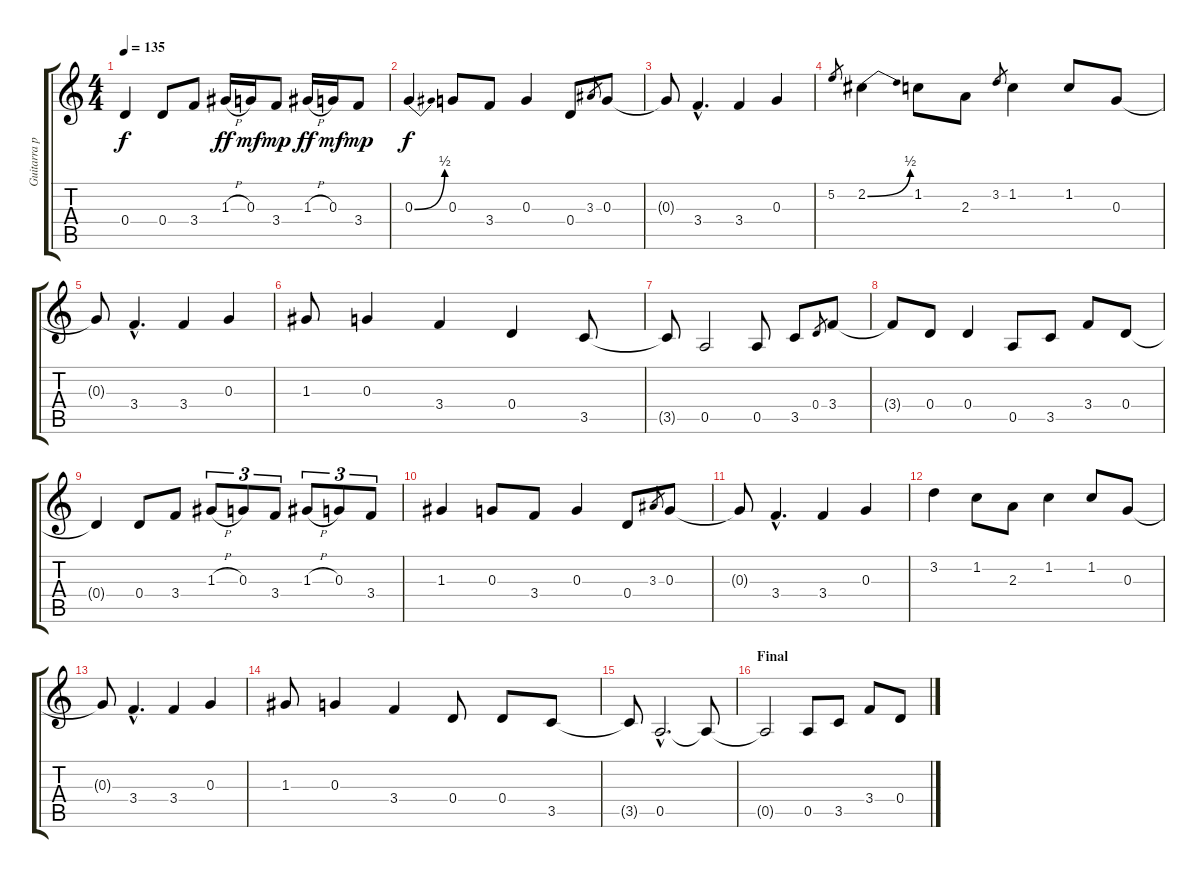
\track ("Guitarra para efecto distorsión" "Guitarra p") {instrument distortionguitar}
\staff {score tabs}
\tuning (E4 B3 G3 D3 A2 E2) {hide}
\ts (4 4)
\tempo 135
\clef g2
\ks c
0.4{t}.4{dy f} 0.4.8 3.4.8 1.3{h}.16{dy ff} 0.3.16{dy mf} 3.4.8{dy mp} 1.3{h}.16{dy ff} 0.3.16{dy mf} 3.4.8{dy mp} |
0.3{be (bend 0 0 60 2)}.4{dy f} 0.3.8 3.4.8 0.3.4 0.4.8 3.3.8{gr} 0.3.8 |
0.3{t}.8 3.4{hac}.4{d} 3.4.4 0.3.4 |
5.2.8{gr} 2.2{be (bend 0 0 60 2)}.4 1.2.8 2.3.8 3.2.8{gr} 1.2.4 1.2.8 0.3.8 |
0.3{t}.8 3.4{hac}.4{d} 3.4.4 0.3.4 |
1.3.8 0.3.4 3.4.4 0.4.4 3.5.8 |
3.5{t}.8 0.5.2 0.5.8 3.5.8 0.4.8{gr} 3.4.8 |
3.4{t}.8 0.4.8 0.4.4 0.5.8 3.5.8 3.4.8 0.4.8 |
0.4{t}.4 0.4.8 3.4.8 1.3{h}.8{tu (3 2)} 0.3.8{tu (3 2)} 3.4.8{tu (3 2)} 1.3{h}.8{tu (3 2)} 0.3.8{tu (3 2)} 3.4.8{tu (3 2)} |
1.3.4 0.3.8 3.4.8 0.3.4 0.4.8 3.3.8{gr} 0.3.8 |
0.3{t}.8 3.4{hac}.4{d} 3.4.4 0.3.4 |
3.2.4 1.2.8 2.3.8 1.2.4 1.2.8 0.3.8 |
0.3{t}.8 3.4{hac}.4{d} 3.4.4 0.3.4 |
1.3.8 0.3.4 3.4.4 0.4.8 0.4.8 3.5.8 |
3.5{t}.8 0.5{hac}.2{d} 0.5{t}.8 |
\section ("" "Final")
0.5{t}.2 0.5.8 3.5.8 3.4.8 0.4.8
